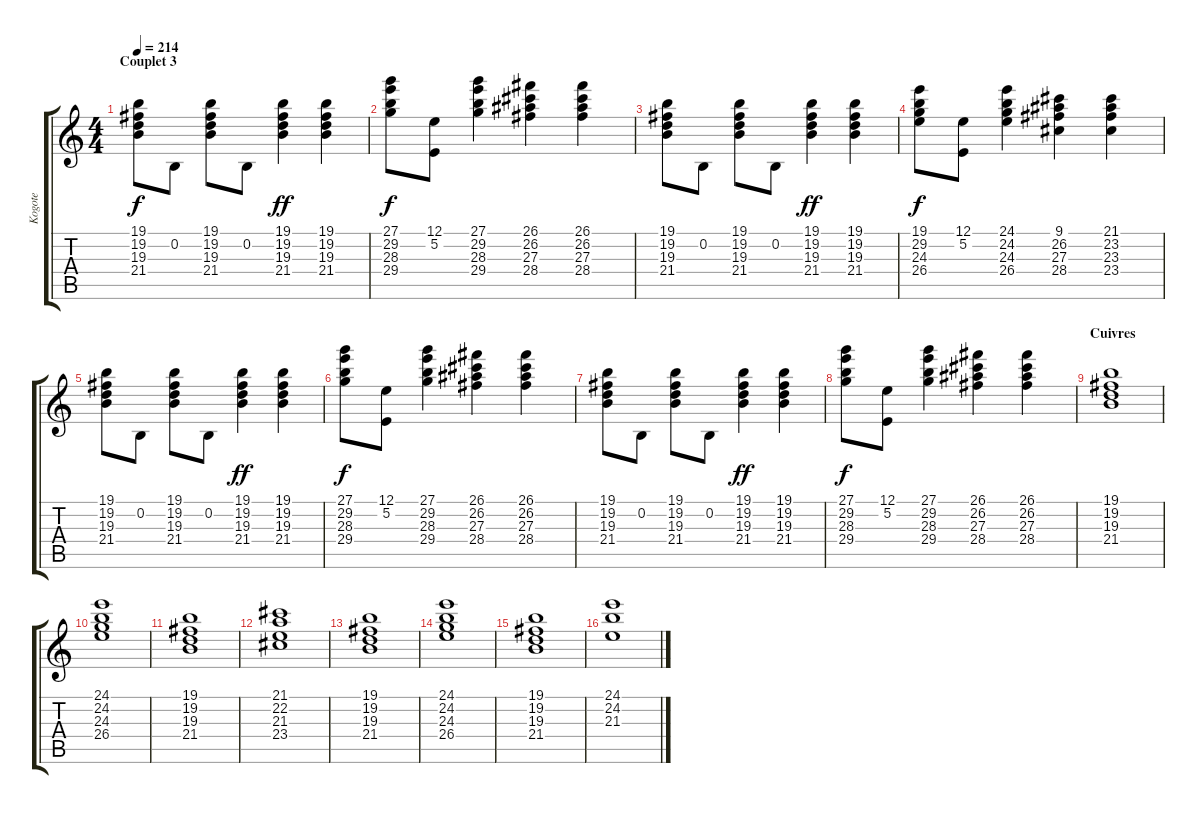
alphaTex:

\track ("Kogote" "Kogote") {instrument drawbarorgan}
\staff {score tabs}
\tuning (E4 B3 G3 D3 A2 E2) {hide}
\ts (4 4)
\section ("" "Couplet 3")
\tempo 214
\clef g2
\ks c
(19.1 19.2 19.3 21.4).8{dy f} 0.2.8 (19.1 19.2 19.3 21.4).8 0.2.8 (19.1 19.2 19.3 21.4).4{dy ff} (19.1 19.2 19.3 21.4).4 |
(27.1 29.2 28.3 29.4).8{dy f} (12.1 5.2).8 (27.1 29.2 28.3 29.4).4 (26.1 26.2 27.3 28.4).4 (26.1 26.2 27.3 28.4).4 |
(19.1 19.2 19.3 21.4).8 0.2.8 (19.1 19.2 19.3 21.4).8 0.2.8 (19.1 19.2 19.3 21.4).4{dy ff} (19.1 19.2 19.3 21.4).4 |
(19.1 29.2 24.3 26.4).8{dy f} (12.1 5.2).8 (24.1 24.2 24.3 26.4).4 (9.1 26.2 27.3 28.4).4 (21.1 23.2 23.3 23.4).4 |
(19.1 19.2 19.3 21.4).8 0.2.8 (19.1 19.2 19.3 21.4).8 0.2.8 (19.1 19.2 19.3 21.4).4{dy ff} (19.1 19.2 19.3 21.4).4 |
(27.1 29.2 28.3 29.4).8{dy f} (12.1 5.2).8 (27.1 29.2 28.3 29.4).4 (26.1 26.2 27.3 28.4).4 (26.1 26.2 27.3 28.4).4 |
(19.1 19.2 19.3 21.4).8 0.2.8 (19.1 19.2 19.3 21.4).8 0.2.8 (19.1 19.2 19.3 21.4).4{dy ff} (19.1 19.2 19.3 21.4).4 |
(27.1 29.2 28.3 29.4).8{dy f} (12.1 5.2).8 (27.1 29.2 28.3 29.4).4 (26.1 26.2 27.3 28.4).4 (26.1 26.2 27.3 28.4).4 |
\section ("" "Cuivres")
(19.1 19.2 19.3 21.4).1 |
(24.1 24.2 24.3 26.4).1 |
(19.1 19.2 19.3 21.4).1 |
(21.1 22.2 21.3 23.4).1 |
(19.1 19.2 19.3 21.4).1 |
(24.1 24.2 24.3 26.4).1 |
(19.1 19.2 19.3 21.4).1 |
(24.1 24.2 21.3).1
